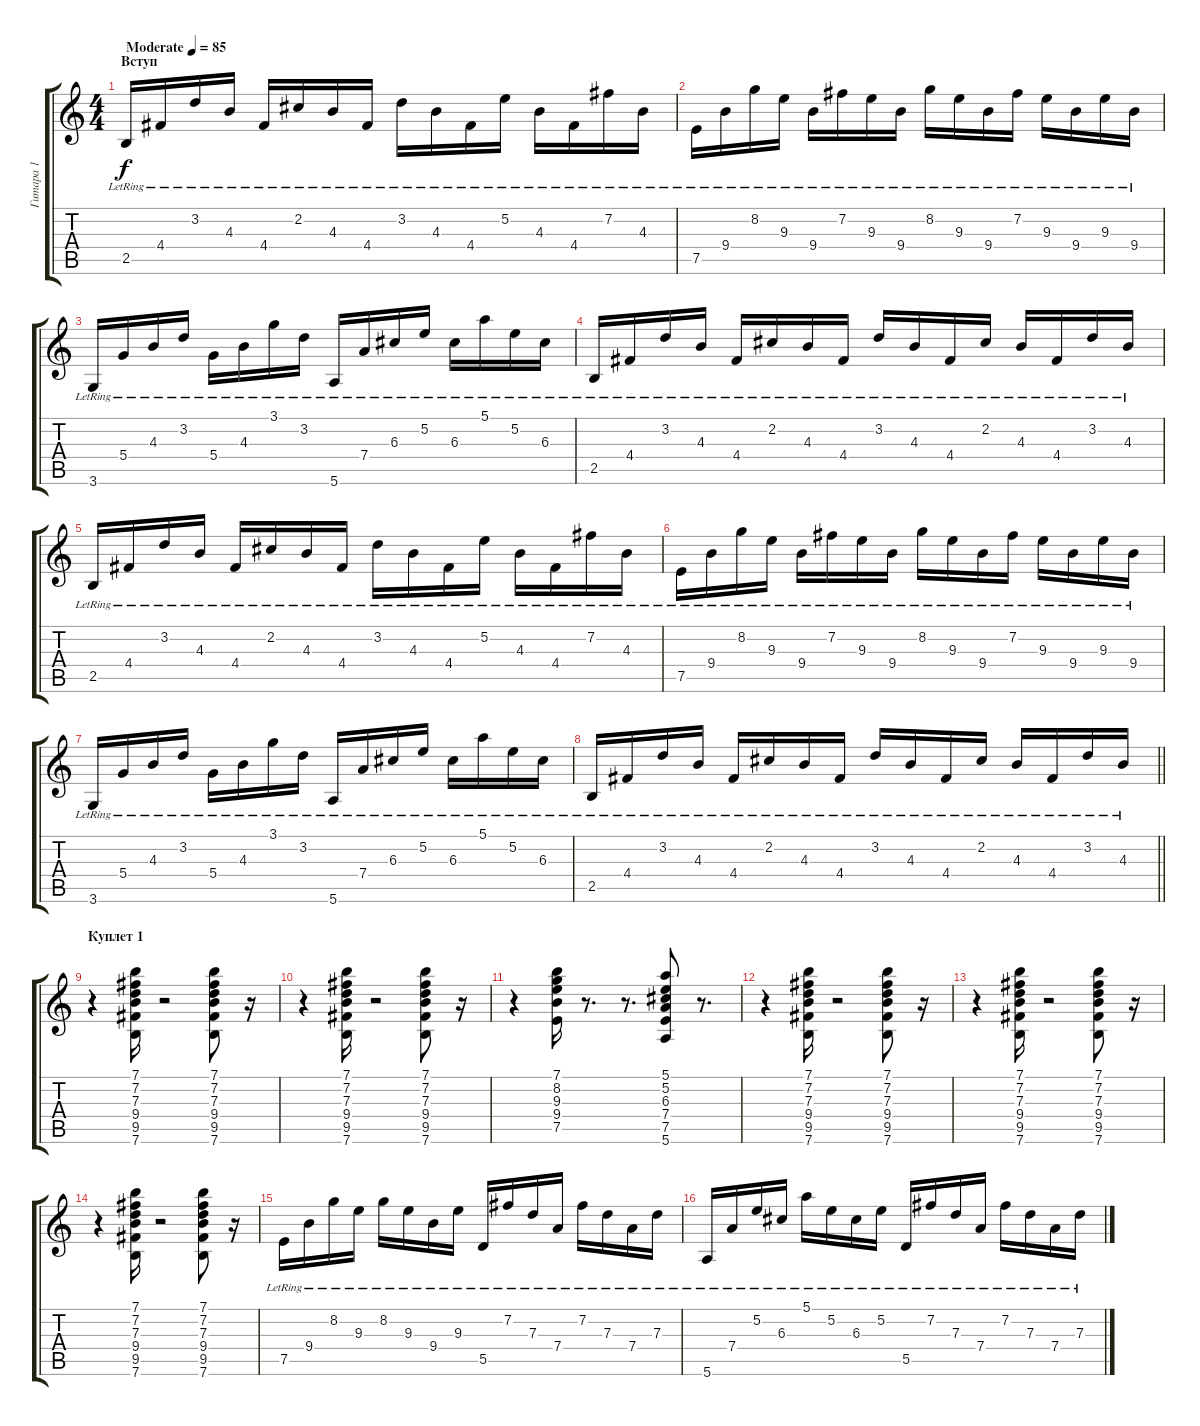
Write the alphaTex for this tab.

\track ("Гитара 1" "Гитара 1") {instrument electricguitarjazz}
\staff {score tabs}
\tuning (E4 B3 G3 D3 A2 E2) {hide}
\ts (4 4)
\section ("" "Вступ")
\tempo (85 "Moderate")
\clef g2
\ks c
2.5{lr}.16{dy f instrument electricguitarjazz} 4.4{lr}.16 3.2{lr}.16 4.3{lr}.16 4.4{lr}.16 2.2{lr}.16 4.3{lr}.16 4.4{lr}.16 3.2{lr}.16 4.3{lr}.16 4.4{lr}.16 5.2{lr}.16 4.3{lr}.16 4.4{lr}.16 7.2{lr}.16 4.3{lr}.16 |
7.5{lr}.16 9.4{lr}.16 8.2{lr}.16 9.3{lr}.16 9.4{lr}.16 7.2{lr}.16 9.3{lr}.16 9.4{lr}.16 8.2{lr}.16 9.3{lr}.16 9.4{lr}.16 7.2{lr}.16 9.3{lr}.16 9.4{lr}.16 9.3{lr}.16 9.4{lr}.16 |
3.6{lr}.16 5.4{lr}.16 4.3{lr}.16 3.2{lr}.16 5.4{lr}.16 4.3{lr}.16 3.1{lr}.16 3.2{lr}.16 5.6{lr}.16 7.4{lr}.16 6.3{lr}.16 5.2{lr}.16 6.3{lr}.16 5.1{lr}.16 5.2{lr}.16 6.3{lr}.16 |
2.5{lr}.16 4.4{lr}.16 3.2{lr}.16 4.3{lr}.16 4.4{lr}.16 2.2{lr}.16 4.3{lr}.16 4.4{lr}.16 3.2{lr}.16 4.3{lr}.16 4.4{lr}.16 2.2{lr}.16 4.3{lr}.16 4.4{lr}.16 3.2{lr}.16 4.3{lr}.16 |
2.5{lr}.16 4.4{lr}.16 3.2{lr}.16 4.3{lr}.16 4.4{lr}.16 2.2{lr}.16 4.3{lr}.16 4.4{lr}.16 3.2{lr}.16 4.3{lr}.16 4.4{lr}.16 5.2{lr}.16 4.3{lr}.16 4.4{lr}.16 7.2{lr}.16 4.3{lr}.16 |
7.5{lr}.16 9.4{lr}.16 8.2{lr}.16 9.3{lr}.16 9.4{lr}.16 7.2{lr}.16 9.3{lr}.16 9.4{lr}.16 8.2{lr}.16 9.3{lr}.16 9.4{lr}.16 7.2{lr}.16 9.3{lr}.16 9.4{lr}.16 9.3{lr}.16 9.4{lr}.16 |
3.6{lr}.16 5.4{lr}.16 4.3{lr}.16 3.2{lr}.16 5.4{lr}.16 4.3{lr}.16 3.1{lr}.16 3.2{lr}.16 5.6{lr}.16 7.4{lr}.16 6.3{lr}.16 5.2{lr}.16 6.3{lr}.16 5.1{lr}.16 5.2{lr}.16 6.3{lr}.16 |
\barLineRight lightlight
2.5{lr}.16 4.4{lr}.16 3.2{lr}.16 4.3{lr}.16 4.4{lr}.16 2.2{lr}.16 4.3{lr}.16 4.4{lr}.16 3.2{lr}.16 4.3{lr}.16 4.4{lr}.16 2.2{lr}.16 4.3{lr}.16 4.4{lr}.16 3.2{lr}.16 4.3{lr}.16 |
\section ("" "Куплет 1")
r.4 (7.1 7.2 7.3 9.4 9.5 7.6).16 r.2 (7.1 7.2 7.3 9.4 9.5 7.6).8 r.16 |
r.4 (7.1 7.2 7.3 9.4 9.5 7.6).16 r.2 (7.1 7.2 7.3 9.4 9.5 7.6).8 r.16 |
r.4 (7.1 8.2 9.3 9.4 7.5).16 r.8{d} r.8{d} (5.1 5.2 6.3 7.4 7.5 5.6).8 r.8{d} |
r.4 (7.1 7.2 7.3 9.4 9.5 7.6).16 r.2 (7.1 7.2 7.3 9.4 9.5 7.6).8 r.16 |
r.4 (7.1 7.2 7.3 9.4 9.5 7.6).16 r.2 (7.1 7.2 7.3 9.4 9.5 7.6).8 r.16 |
r.4 (7.1 7.2 7.3 9.4 9.5 7.6).16 r.2 (7.1 7.2 7.3 9.4 9.5 7.6).8 r.16 |
7.5{lr}.16 9.4{lr}.16 8.2{lr}.16 9.3{lr}.16 8.2{lr}.16 9.3{lr}.16 9.4{lr}.16 9.3{lr}.16 5.5{lr}.16 7.2{lr}.16 7.3{lr}.16 7.4{lr}.16 7.2{lr}.16 7.3{lr}.16 7.4{lr}.16 7.3{lr}.16 |
5.6{lr}.16 7.4{lr}.16 5.2{lr}.16 6.3{lr}.16 5.1{lr}.16 5.2{lr}.16 6.3{lr}.16 5.2{lr}.16 5.5{lr}.16 7.2{lr}.16 7.3{lr}.16 7.4{lr}.16 7.2{lr}.16 7.3{lr}.16 7.4{lr}.16 7.3{lr}.16
